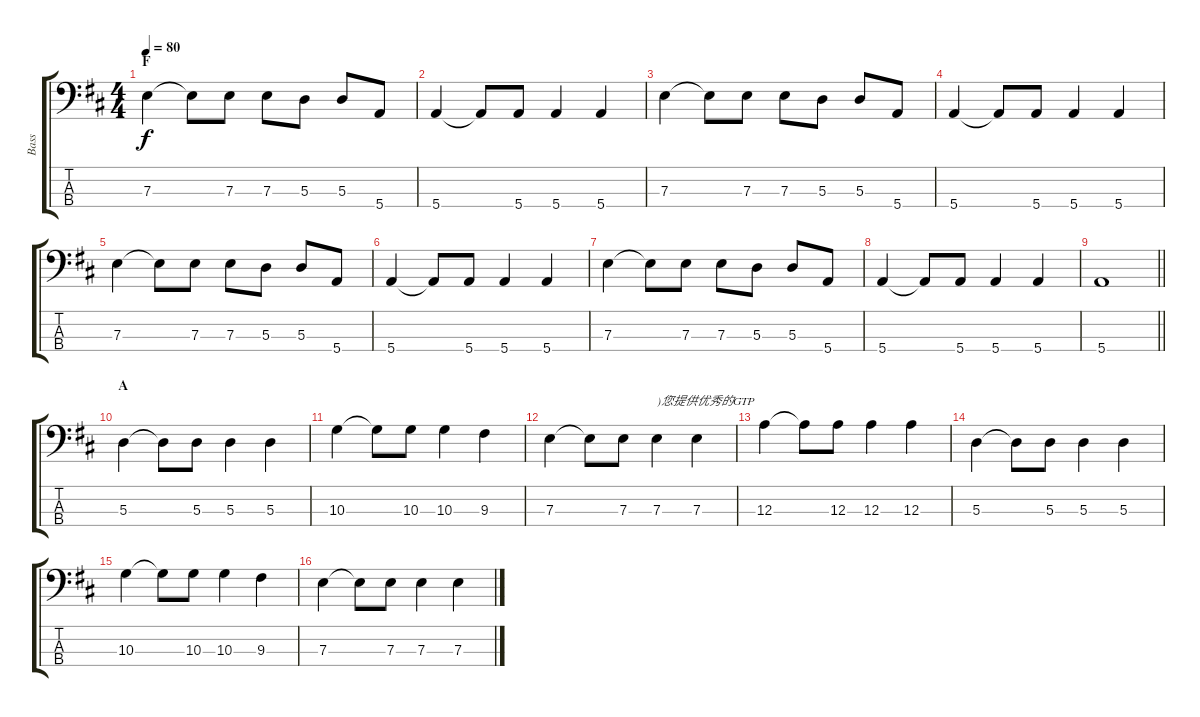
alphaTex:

\track ("Bass" "Bass") {instrument electricbassfinger}
\staff {score tabs}
\tuning (G2 D2 A1 E1) {hide}
\ts (4 4)
\section ("" "F")
\tempo 80
\clef f4
\ks d
7.3.4{dy f} 7.3{t}.8 7.3.8 7.3.8 5.3.8 5.3.8 5.4.8 |
5.4.4 5.4{t}.8 5.4.8 5.4.4 5.4.4 |
7.3.4 7.3{t}.8 7.3.8 7.3.8 5.3.8 5.3.8 5.4.8 |
5.4.4 5.4{t}.8 5.4.8 5.4.4 5.4.4 |
7.3.4 7.3{t}.8 7.3.8 7.3.8 5.3.8 5.3.8 5.4.8 |
5.4.4 5.4{t}.8 5.4.8 5.4.4 5.4.4 |
7.3.4 7.3{t}.8 7.3.8 7.3.8 5.3.8 5.3.8 5.4.8 |
5.4.4 5.4{t}.8 5.4.8 5.4.4 5.4.4 |
\barLineRight lightlight
5.4.1 |
\section ("" "A")
5.3.4 5.3{t}.8 5.3.8 5.3.4 5.3.4 |
10.3.4 10.3{t}.8 10.3.8 10.3.4 9.3.4 |
7.3.4 7.3{t}.8 7.3.8 7.3.4{txt ")您提供优秀的GTP"} 7.3.4 |
12.3.4 12.3{t}.8 12.3.8 12.3.4 12.3.4 |
5.3.4 5.3{t}.8 5.3.8 5.3.4 5.3.4 |
10.3.4 10.3{t}.8 10.3.8 10.3.4 9.3.4 |
7.3.4 7.3{t}.8 7.3.8 7.3.4 7.3.4
